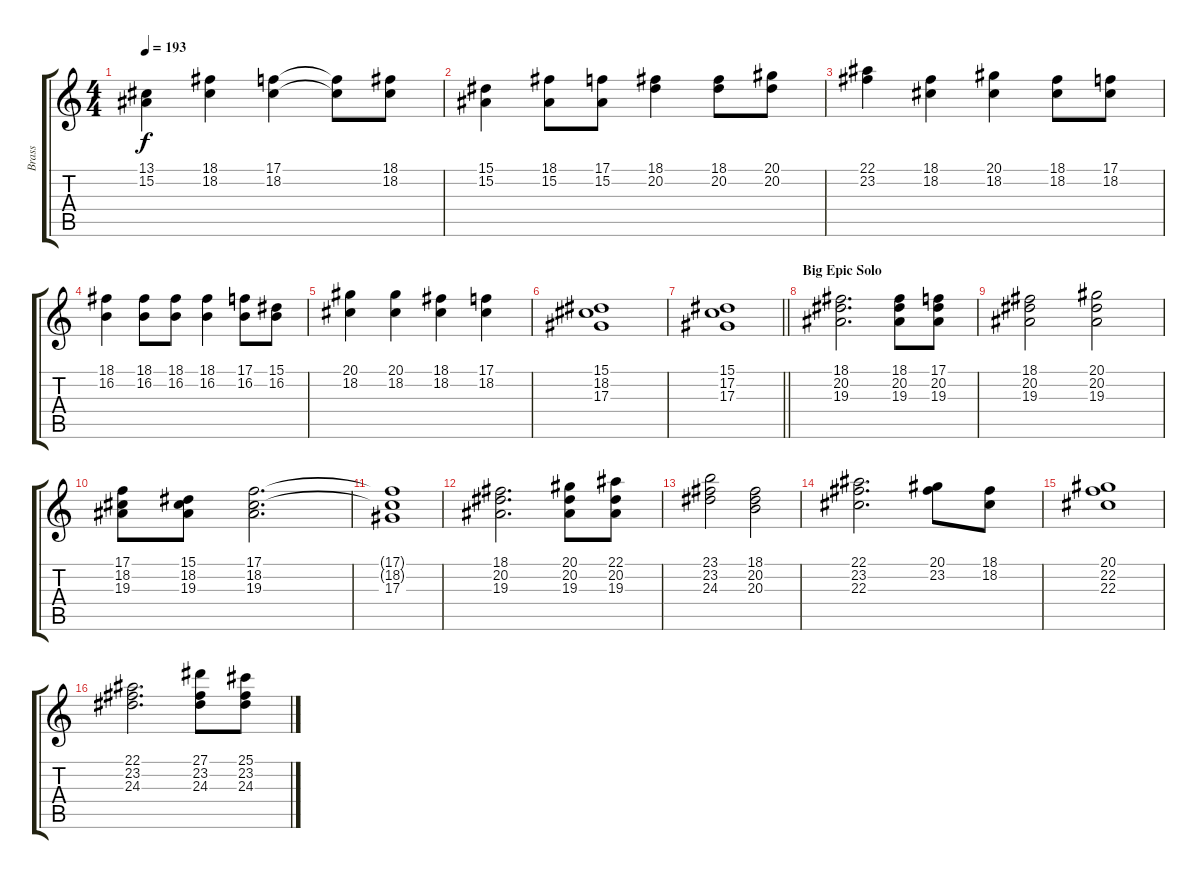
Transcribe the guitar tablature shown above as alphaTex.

\track ("Brass" "Brass") {instrument brasssection}
\staff {score tabs}
\tuning (C4 G3 Eb3 Bb2 F2 C2) {hide}
\ts (4 4)
\tempo 193
\clef g2
\ks c
(13.1 15.2).4{dy f} (18.1 18.2).4 (17.1 18.2).4 (17.1{t} 18.2{t}).8 (18.1 18.2).8 |
(15.1 15.2).4 (18.1 15.2).8 (17.1 15.2).8 (18.1 20.2).4 (18.1 20.2).8 (20.1 20.2).8 |
(22.1 23.2).4 (18.1 18.2).4 (20.1 18.2).4 (18.1 18.2).8 (17.1 18.2).8 |
(18.1 16.2).4 (18.1 16.2).8 (18.1 16.2).8 (18.1 16.2).4 (17.1 16.2).8 (15.1 16.2).8 |
(20.1 18.2).4 (20.1 18.2).4 (18.1 18.2).4 (17.1 18.2).4 |
(15.1 18.2 17.3).1 |
\barLineRight lightlight
(15.1 17.2 17.3).1 |
\section ("" "Big Epic Solo")
(18.1 20.2 19.3).2{d} (18.1 20.2 19.3).8 (17.1 20.2 19.3).8 |
(18.1 20.2 19.3).2 (20.1 20.2 19.3).2 |
(17.1 18.2 19.3).8 (15.1 18.2 19.3).8 (17.1 18.2 19.3).2{d} |
(17.1{t} 18.2{t} 17.3).1 |
(18.1 20.2 19.3).2{d} (20.1 20.2 19.3).8 (22.1 20.2 19.3).8 |
(23.1 23.2 24.3).2 (18.1 20.2 20.3).2 |
(22.1 23.2 22.3).2{d} (20.1 23.2).8 (18.1 18.2).8 |
(20.1 22.2 22.3).1 |
(22.1 23.2 24.3).2{d} (27.1 23.2 24.3).8 (25.1 23.2 24.3).8
